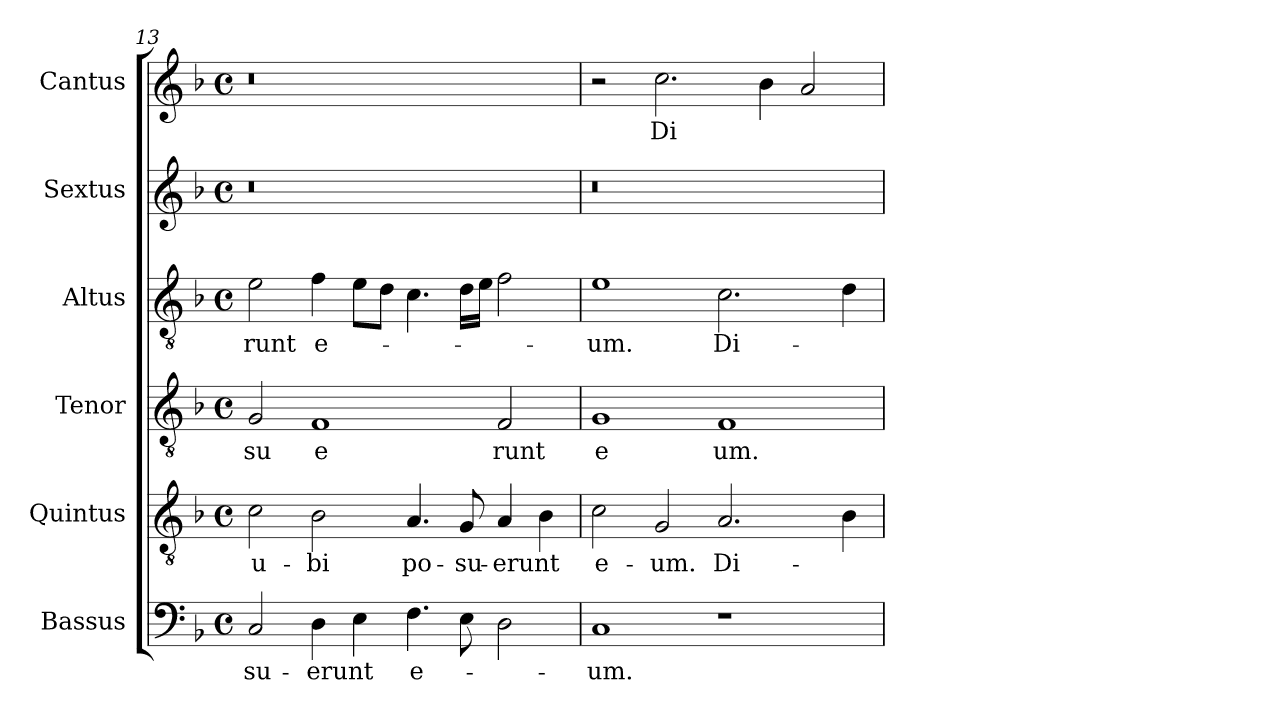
**kern	**text	**kern	**text	**kern	**text	**kern	**text	**kern	**kern	**text
*part6	*part6	*part5	*part5	*part4	*part4	*part3	*part3	*part2	*part1	*part1
*staff6	*staff6	*staff5	*staff5	*staff4	*staff4	*staff3	*staff3	*staff2	*staff1	*staff1
*I"Bassus	*	*I"Quintus	*	*I"Tenor	*	*I"Altus	*	*I"Sextus	*I"Cantus	*
*clefF4	*	*clefGv2	*	*clefGv2	*	*clefGv2	*	*clefG2	*clefG2	*
*k[b-]	*	*k[b-]	*	*k[b-]	*	*k[b-]	*	*k[b-]	*k[b-]	*
*F:	*	*F:	*	*F:	*	*F:	*	*F:	*F:	*
*M4/4	*	*M4/4	*	*M4/4	*	*M4/4	*	*M4/4	*M4/4	*
*met(c)	*	*met(c)	*	*met(c)	*	*met(c)	*	*met(c)	*met(c)	*
=13	=13	=13	=13	=13	=13	=13	=13	=13	=13	=13
!	!LO:LY:b:cj	!	!LO:LY:b:cj	!	!LO:LY:b:cj	!	!LO:LY:b:cj	!	!	!
2C/	-su-	2c\	u-	2G/	su	2e\	-runt	0r	0r	.
!	!LO:LY:b	!	!LO:LY:b:cj	!	!LO:LY:b:cj	!	!LO:LY:b:cj	!	!	!
4D\	-erunt	2B-\	-bi	1F	e	4f\	e-	.	.	.
4E\	.	.	.	.	.	8e\L	.	.	.	.
.	.	.	.	.	.	8d\J	.	.	.	.
!	!LO:LY:b:cj	!	!LO:LY:b:cj	!	!	!	!	!	!	!
4.F\	e-	4.A/	po-	.	.	4.c\	.	.	.	.
!	!	!	!LO:LY:b:cj	!	!	!	!	!	!	!
8E\	.	8G/	-su-	.	.	16d\L	.	.	.	.
.	.	.	.	.	.	16e\J	.	.	.	.
!	!	!	!LO:LY:b	!	!LO:LY:b:cj	!	!	!	!	!
2D\	.	4A/	-erunt	2F/	runt	2f\	.	.	.	.
.	.	4B-\	.	.	.	.	.	.	.	.
=14	=14	=14	=14	=14	=14	=14	=14	=14	=14	=14
!	!LO:LY:b:cj	!	!LO:LY:b:cj	!	!LO:LY:b:cj	!	!LO:LY:b:cj	!	!	!
1C	-um.	2c\	e-	1G	e	1e	-um.	0r	2r	.
!	!	!	!LO:LY:b:cj	!	!	!	!	!	!	!LO:LY:b:cj
.	.	2G/	-um.	.	.	.	.	.	2.cc\	Di
!	!	!	!LO:LY:b:cj	!	!LO:LY:b:cj	!	!LO:LY:b:cj	!	!	!
1r	.	2.A/	Di-	1F	um.	2.c\	Di-	.	.	.
.	.	.	.	.	.	.	.	.	4b-\	.
.	.	.	.	.	.	.	.	.	2a/	.
.	.	4B-\	.	.	.	4d\	.	.	.	.
=	=	=	=	=	=	=	=	=	=	=
*-	*-	*-	*-	*-	*-	*-	*-	*-	*-	*-
